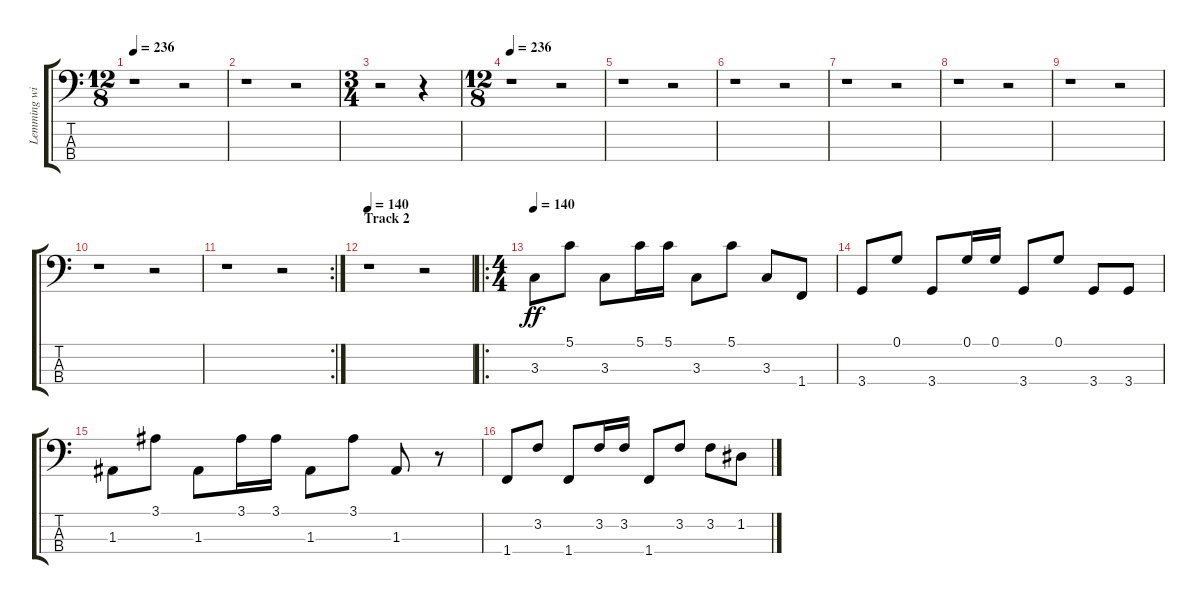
\track ("Lemming with Keyboard 2" "Lemming wi") {instrument synthbass2}
\staff {score tabs}
\tuning (G2 D2 A1 E1) {hide}
\ts (12 8)
\tempo 236
\clef f4
\ks c
r.1{dy ff} r.2 |
r.1 r.2 |
\ts (3 4)
r.2 r.4 |
\ts (12 8)
\tempo 236
r.1 r.2 |
r.1 r.2 |
r.1 r.2 |
r.1 r.2 |
r.1 r.2 |
r.1 r.2 |
r.1 r.2 |
\rc 2
r.1 r.2 |
\section ("" "Track 2")
\tempo 140
r.1 r.2 |
\ro
\ts (4 4)
\tempo 140
3.3.8 5.1.8 3.3.8 5.1.16 5.1.16 3.3.8 5.1.8 3.3.8 1.4.8 |
3.4.8 0.1.8 3.4.8 0.1.16 0.1.16 3.4.8 0.1.8 3.4.8 3.4.8 |
1.3.8 3.1.8 1.3.8 3.1.16 3.1.16 1.3.8 3.1.8 1.3.8 r.8 |
1.4.8 3.2.8 1.4.8 3.2.16 3.2.16 1.4.8 3.2.8 3.2.8 1.2.8
